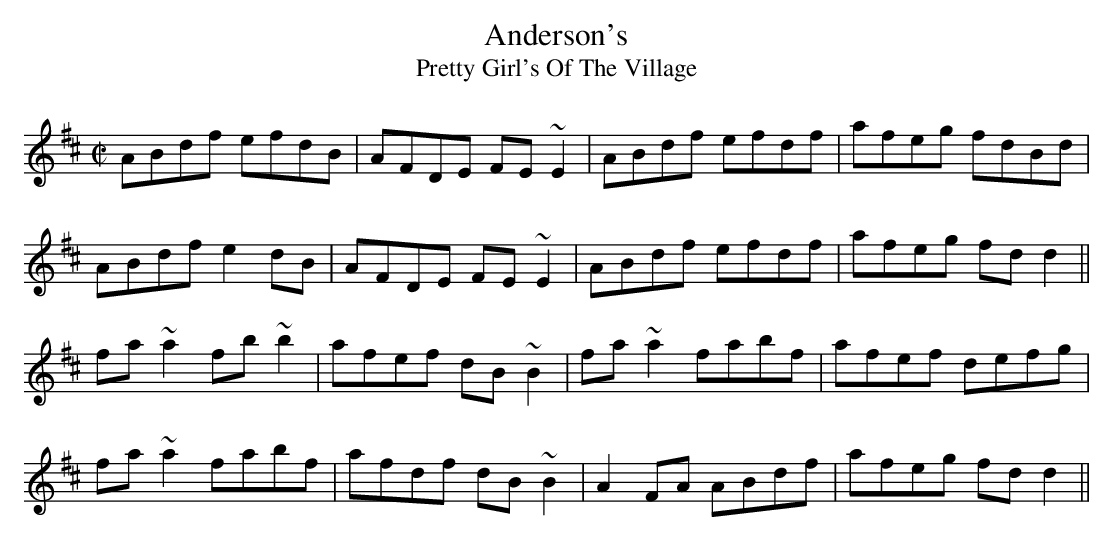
X:1
T:Anderson's
T:Pretty Girl's Of The Village
M:C|
K:D
ABdf efdB|AFDE FE~E2|ABdf efdf|afeg fdBd|
ABdf e2dB|AFDE FE~E2|ABdf efdf|afeg fdd2||
fa~a2 fb~b2|afef dB~B2|fa~a2 fabf|afef defg|
fa~a2 fabf|afdf dB~B2|A2FA ABdf|afeg fdd2||
